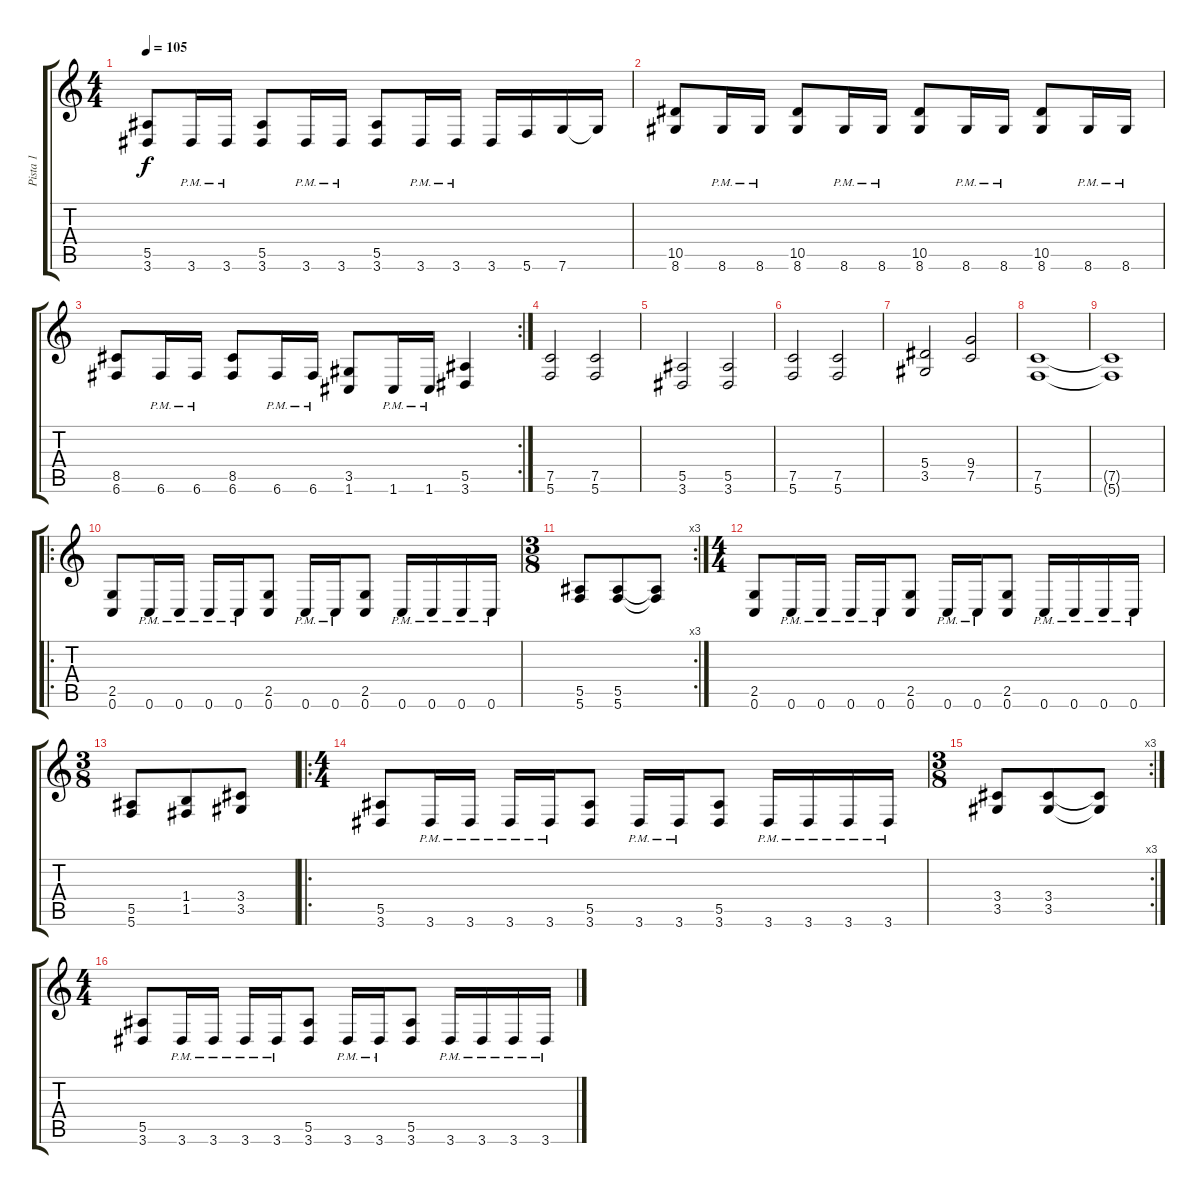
\track ("Pista 1" "Pista 1") {instrument distortionguitar}
\staff {score tabs}
\tuning (C4 G3 Eb3 Bb2 F2 C2) {hide}
\ts (4 4)
\tempo 105
\clef g2
\ks c
(5.5 3.6).8{dy f} 3.6{pm}.16 3.6{pm}.16 (5.5 3.6).8 3.6{pm}.16 3.6{pm}.16 (5.5 3.6).8 3.6{pm}.16 3.6{pm}.16 3.6.16 5.6.16 7.6.16 7.6{t}.16 |
(10.5 8.6).8 8.6{pm}.16 8.6{pm}.16 (10.5 8.6).8 8.6{pm}.16 8.6{pm}.16 (10.5 8.6).8 8.6{pm}.16 8.6{pm}.16 (10.5 8.6).8 8.6{pm}.16 8.6{pm}.16 |
\rc 2
(8.5 6.6).8 6.6{pm}.16 6.6{pm}.16 (8.5 6.6).8 6.6{pm}.16 6.6{pm}.16 (3.5 1.6).8 1.6{pm}.16 1.6{pm}.16 (5.5 3.6).4 |
(7.5 5.6).2 (7.5 5.6).2 |
(5.5 3.6).2 (5.5 3.6).2 |
(7.5 5.6).2 (7.5 5.6).2 |
(5.4 3.5).2 (9.4 7.5).2 |
(7.5 5.6).1 |
(7.5{t} 5.6{t}).1 |
\ro
(2.5 0.6).8 0.6{pm}.16 0.6{pm}.16 0.6{pm}.16 0.6{pm}.16 (2.5 0.6).8 0.6{pm}.16 0.6{pm}.16 (2.5 0.6).8 0.6{pm}.16 0.6{pm}.16 0.6{pm}.16 0.6{pm}.16 |
\rc 3
\ts (3 8)
(5.5 5.6).8 (5.5 5.6).8 (5.5{t} 5.6{t}).8 |
\ts (4 4)
(2.5 0.6).8 0.6{pm}.16 0.6{pm}.16 0.6{pm}.16 0.6{pm}.16 (2.5 0.6).8 0.6{pm}.16 0.6{pm}.16 (2.5 0.6).8 0.6{pm}.16 0.6{pm}.16 0.6{pm}.16 0.6{pm}.16 |
\ts (3 8)
(5.5 5.6).8 (1.4 1.5).8 (3.4 3.5).8 |
\ro
\ts (4 4)
(5.5 3.6).8 3.6{pm}.16 3.6{pm}.16 3.6{pm}.16 3.6{pm}.16 (5.5 3.6).8 3.6{pm}.16 3.6{pm}.16 (5.5 3.6).8 3.6{pm}.16 3.6{pm}.16 3.6{pm}.16 3.6{pm}.16 |
\rc 3
\ts (3 8)
(3.4 3.5).8 (3.4 3.5).8 (3.4{t} 3.5{t}).8 |
\ts (4 4)
(5.5 3.6).8 3.6{pm}.16 3.6{pm}.16 3.6{pm}.16 3.6{pm}.16 (5.5 3.6).8 3.6{pm}.16 3.6{pm}.16 (5.5 3.6).8 3.6{pm}.16 3.6{pm}.16 3.6{pm}.16 3.6{pm}.16
